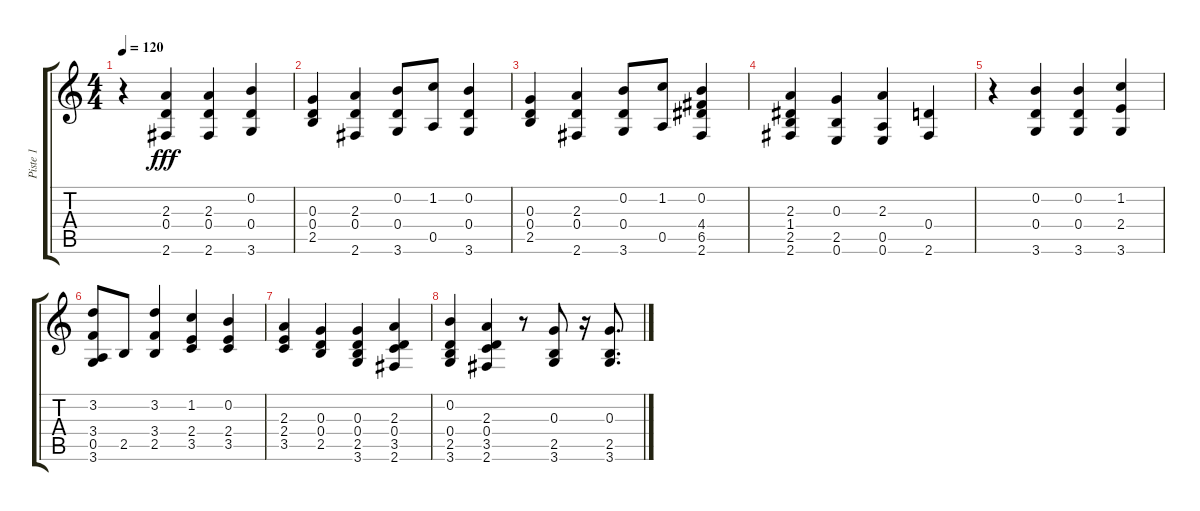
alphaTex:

\track ("Piste 1" "Piste 1") {instrument distortionguitar}
\staff {score tabs}
\tuning (E4 B3 G3 D3 A2 E2) {hide}
\ts (4 4)
\tempo 120
\clef g2
\ks c
r.4{dy fff} (2.3 0.4 2.6).4 (2.3 0.4 2.6).4 (0.2 0.4 3.6).4 |
(0.3 0.4 2.5).4 (2.3 0.4 2.6).4 (0.2 0.4 3.6).8 (1.2 0.5).8 (0.2 0.4 3.6).4 |
(0.3 0.4 2.5).4 (2.3 0.4 2.6).4 (0.2 0.4 3.6).8 (1.2 0.5).8 (0.2 4.4 6.5 2.6).4 |
(2.3 1.4 2.5 2.6).4 (0.3 2.5 0.6).4 (2.3 0.5 0.6).4 (0.4 2.6).4 |
r.4 (0.2 0.4 3.6).4 (0.2 0.4 3.6).4 (1.2 2.4 3.6).4 |
(3.2 3.4 0.5 3.6).8 2.5.8 (3.2 3.4 2.5).4 (1.2 2.4 3.5).4 (0.2 2.4 3.5).4 |
(2.3 2.4 3.5).4 (0.3 0.4 2.5).4 (0.3 0.4 2.5 3.6).4 (2.3 0.4 3.5 2.6).4 |
(0.2 0.4 2.5 3.6).4 (2.3 0.4 3.5 2.6).4 r.8 (0.3 2.5 3.6).8 r.16 (0.3 2.5 3.6).8{d}
